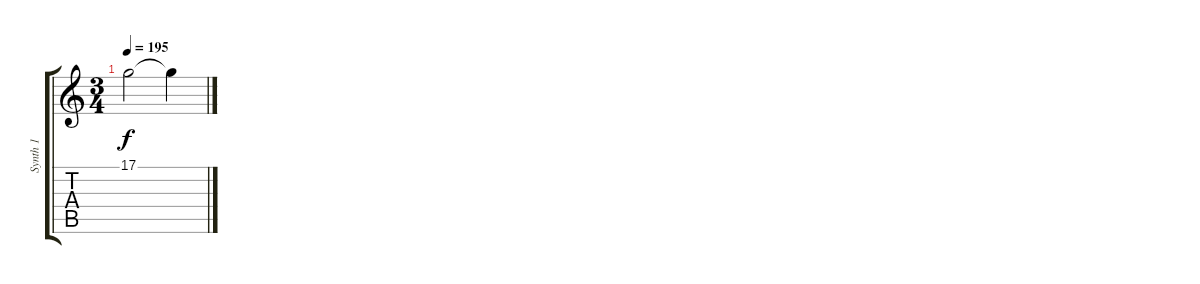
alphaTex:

\track ("Synth 1" "Synth 1") {instrument choiraahs}
\staff {score tabs}
\tuning (D4 A3 F3 C3 G2 D2) {hide}
\ts (3 4)
\tempo 195
\clef g2
\ks c
17.1.2{dy f} 17.1{t}.4
